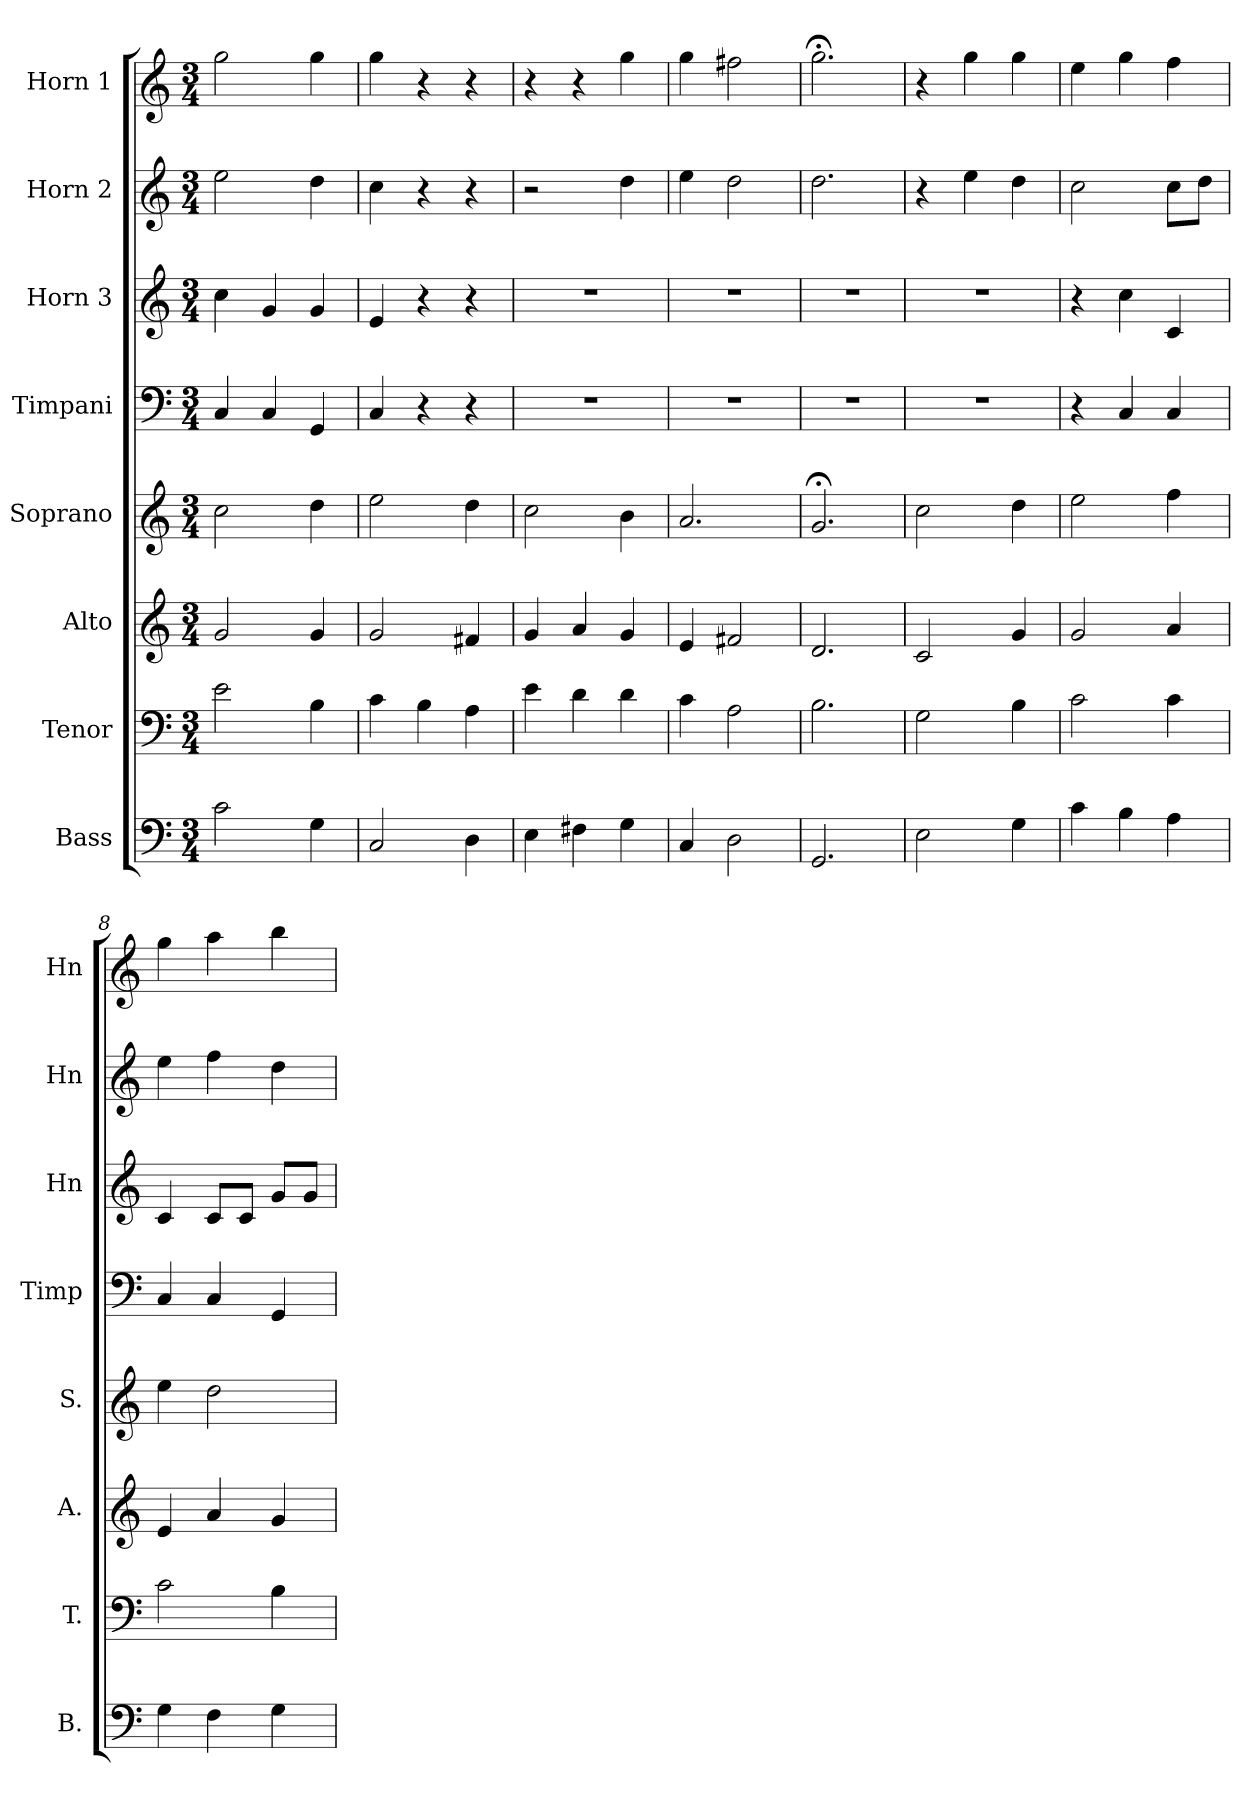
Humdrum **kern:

**kern	**kern	**kern	**kern	**kern	**kern	**kern	**kern
*part8	*part7	*part6	*part5	*part4	*part3	*part2	*part1
*staff8	*staff7	*staff6	*staff5	*staff4	*staff3	*staff2	*staff1
*I"Bass	*I"Tenor	*I"Alto	*I"Soprano	*I"Timpani	*I"Horn 3	*I"Horn 2	*I"Horn 1
*I'B.	*I'T.	*I'A.	*I'S.	*I'Timp	*I'Hn	*I'Hn	*I'Hn
*clefF4	*clefF4	*clefG2	*clefG2	*clefF4	*clefG2	*clefG2	*clefG2
*	*	*	*	*	*ITrd4c7	*ITrd4c7	*ITrd4c7
*k[]	*k[]	*k[]	*k[]	*k[]	*k[b-]	*k[b-]	*k[b-]
*C:	*C:	*C:	*C:	*C:	*F:	*F:	*F:
*M3/4	*M3/4	*M3/4	*M3/4	*M3/4	*M3/4	*M3/4	*M3/4
=1	=1	=1	=1	=1	=1	=1	=1
2c\	2e\	2g/	2cc\	4C/	4f\	2a\	2cc\
.	.	.	.	4C/	4c/	.	.
4G\	4B\	4g/	4dd\	4GG/	4c/	4g\	4cc\
=2	=2	=2	=2	=2	=2	=2	=2
2C/	4c\	2g/	2ee\	4C/	4A/	4f\	4cc\
.	4B\	.	.	4r	4r	4r	4r
4D\	4A\	4f#X/	4dd\	4r	4r	4r	4r
=3	=3	=3	=3	=3	=3	=3	=3
!	!	!	!	!LO:N:vis=2	!LO:N:vis=2	!	!
4E\	4e\	4g/	2cc\	2.r	2.r	2r	4r
4F#X\	4d\	4a/	.	.	.	.	4r
4G\	4d\	4g/	4b\	.	.	4g\	4cc\
=4	=4	=4	=4	=4	=4	=4	=4
!	!	!	!	!LO:N:vis=2	!LO:N:vis=2	!	!
4C/	4c\	4e/	2.a/	2.r	2.r	4a\	4cc\
2D\	2A\	2f#X/	.	.	.	2g\	2bn\
=5	=5	=5	=5	=5	=5	=5	=5
!	!	!	!	!LO:N:vis=2	!LO:N:vis=2	!	!
2.GG/	2.B\	2.d/	2.g;</	2.r	2.r	2.g\	2.cc;<\
=6	=6	=6	=6	=6	=6	=6	=6
!	!	!	!	!LO:N:vis=2	!	!	!
2E\	2G\	2c/	2cc\	2.r	2.r	4r	4r
.	.	.	.	.	.	4a\	4cc\
4G\	4B\	4g/	4dd\	.	.	4g\	4cc\
=7	=7	=7	=7	=7	=7	=7	=7
4c\	2c\	2g/	2ee\	4r	4r	2f\	4a\
4B\	.	.	.	4C/	4f\	.	4cc\
4A\	4c\	4a/	4ff\	4C/	4F/	8f\L	4b-\
.	.	.	.	.	.	8g\J	.
=8	=8	=8	=8	=8	=8	=8	=8
4G\	2c\	4e/	4ee\	4C/	4F/	4a\	4cc\
4F\	.	4a/	2dd\	4C/	8F/L	4b-\	4dd\
.	.	.	.	.	8F/J	.	.
4G\	4B\	4g/	.	4GG/	8c/L	4g\	4ee\
.	.	.	.	.	8c/J	.	.
=	=	=	=	=	=	=	=
*-	*-	*-	*-	*-	*-	*-	*-
